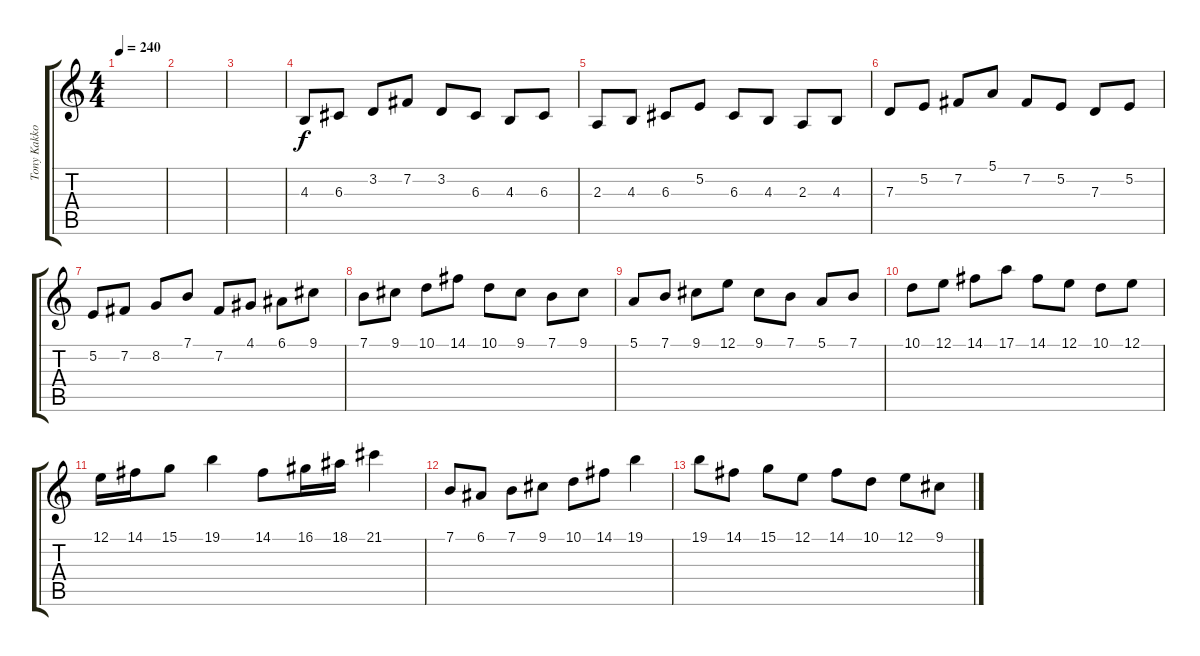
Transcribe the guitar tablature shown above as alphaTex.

\track ("Tony Kakko" "Tony Kakko") {instrument lead1square}
\staff {score tabs}
\tuning (E4 B3 G3 D3 A2 E2) {hide}
\ts (4 4)
\tempo 240
\clef g2
\ks c
|
|
|
4.3.8 6.3.8 3.2.8 7.2.8 3.2.8 6.3.8 4.3.8 6.3.8 |
2.3.8 4.3.8 6.3.8 5.2.8 6.3.8 4.3.8 2.3.8 4.3.8 |
7.3.8 5.2.8 7.2.8 5.1.8 7.2.8 5.2.8 7.3.8 5.2.8 |
5.2.8 7.2.8 8.2.8 7.1.8 7.2.8 4.1.8 6.1.8 9.1.8 |
7.1.8 9.1.8 10.1.8 14.1.8 10.1.8 9.1.8 7.1.8 9.1.8 |
5.1.8 7.1.8 9.1.8 12.1.8 9.1.8 7.1.8 5.1.8 7.1.8 |
10.1.8 12.1.8 14.1.8 17.1.8 14.1.8 12.1.8 10.1.8 12.1.8 |
12.1.16 14.1.16 15.1.8 19.1.4 14.1.8 16.1.16 18.1.16 21.1.4 |
7.1.8 6.1.8 7.1.8 9.1.8 10.1.8 14.1.8 19.1.4 |
19.1.8 14.1.8 15.1.8 12.1.8 14.1.8 10.1.8 12.1.8 9.1.8
